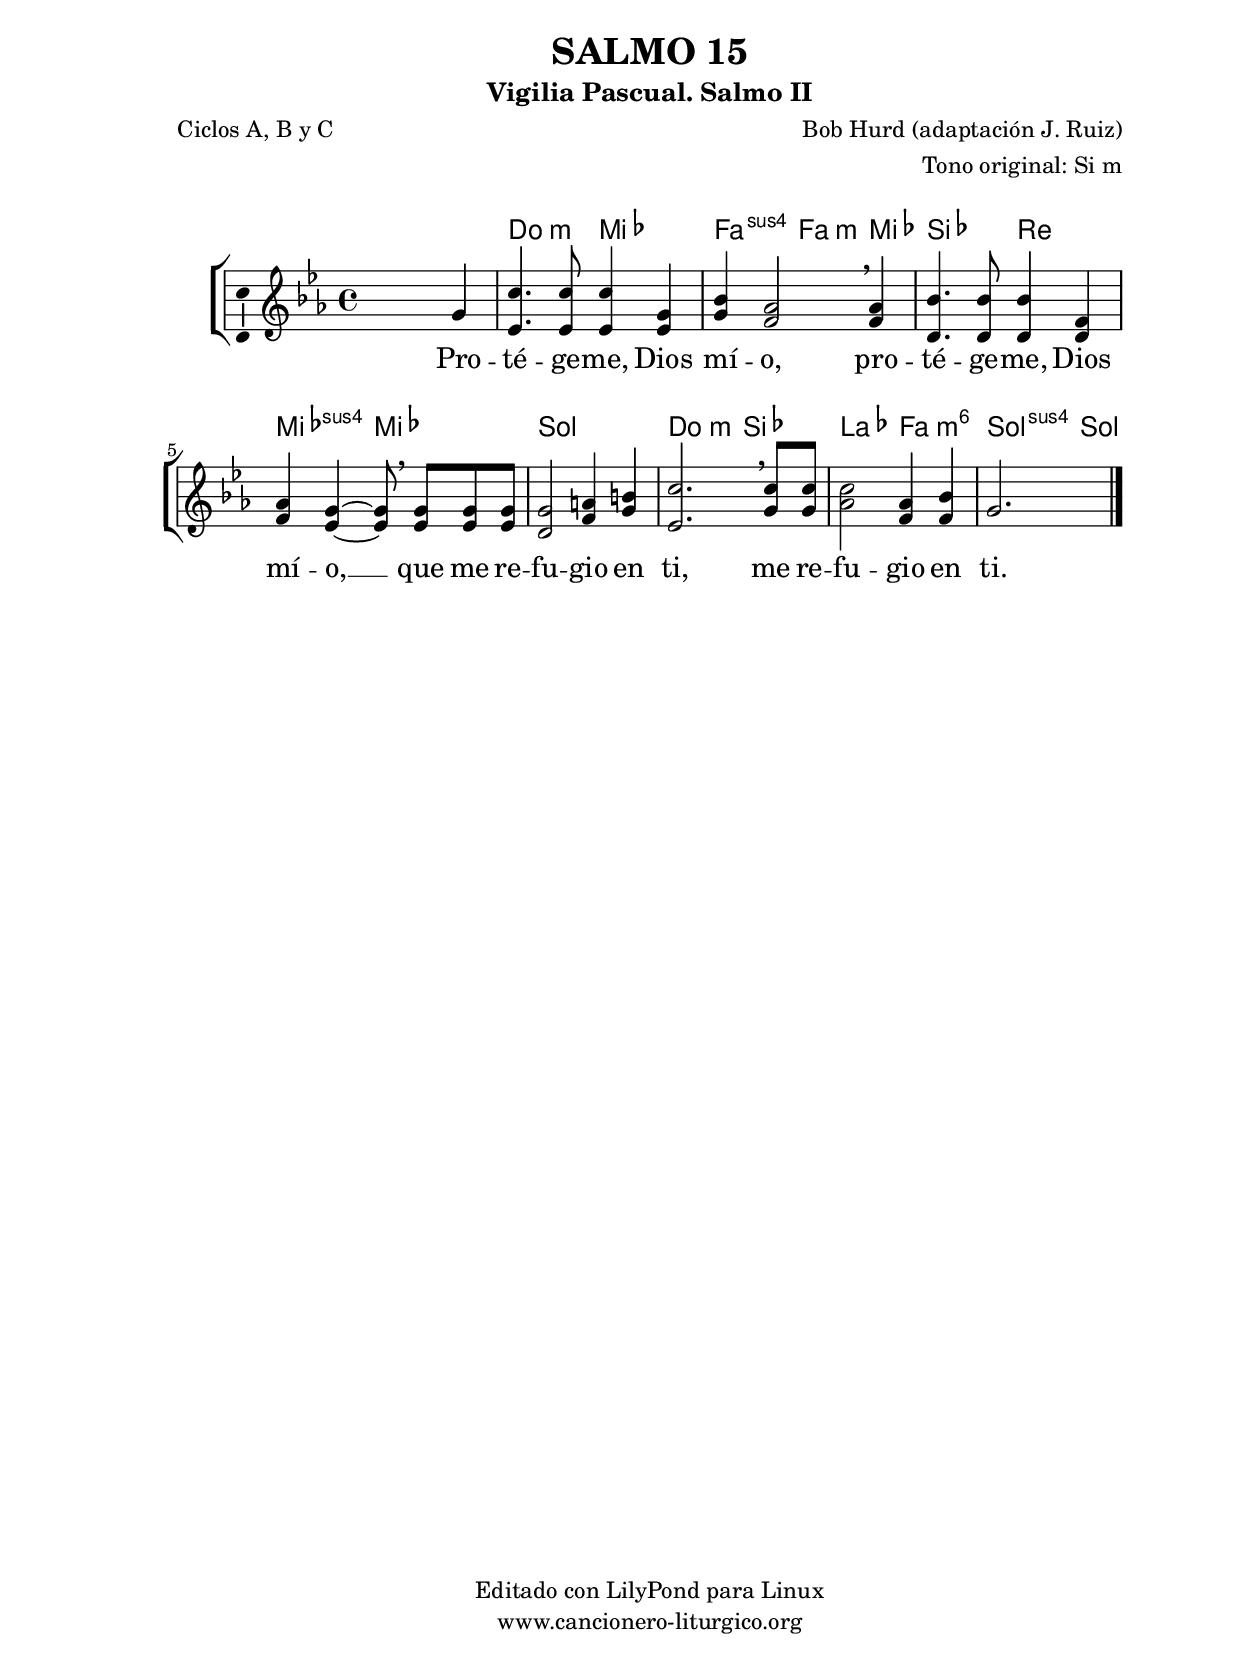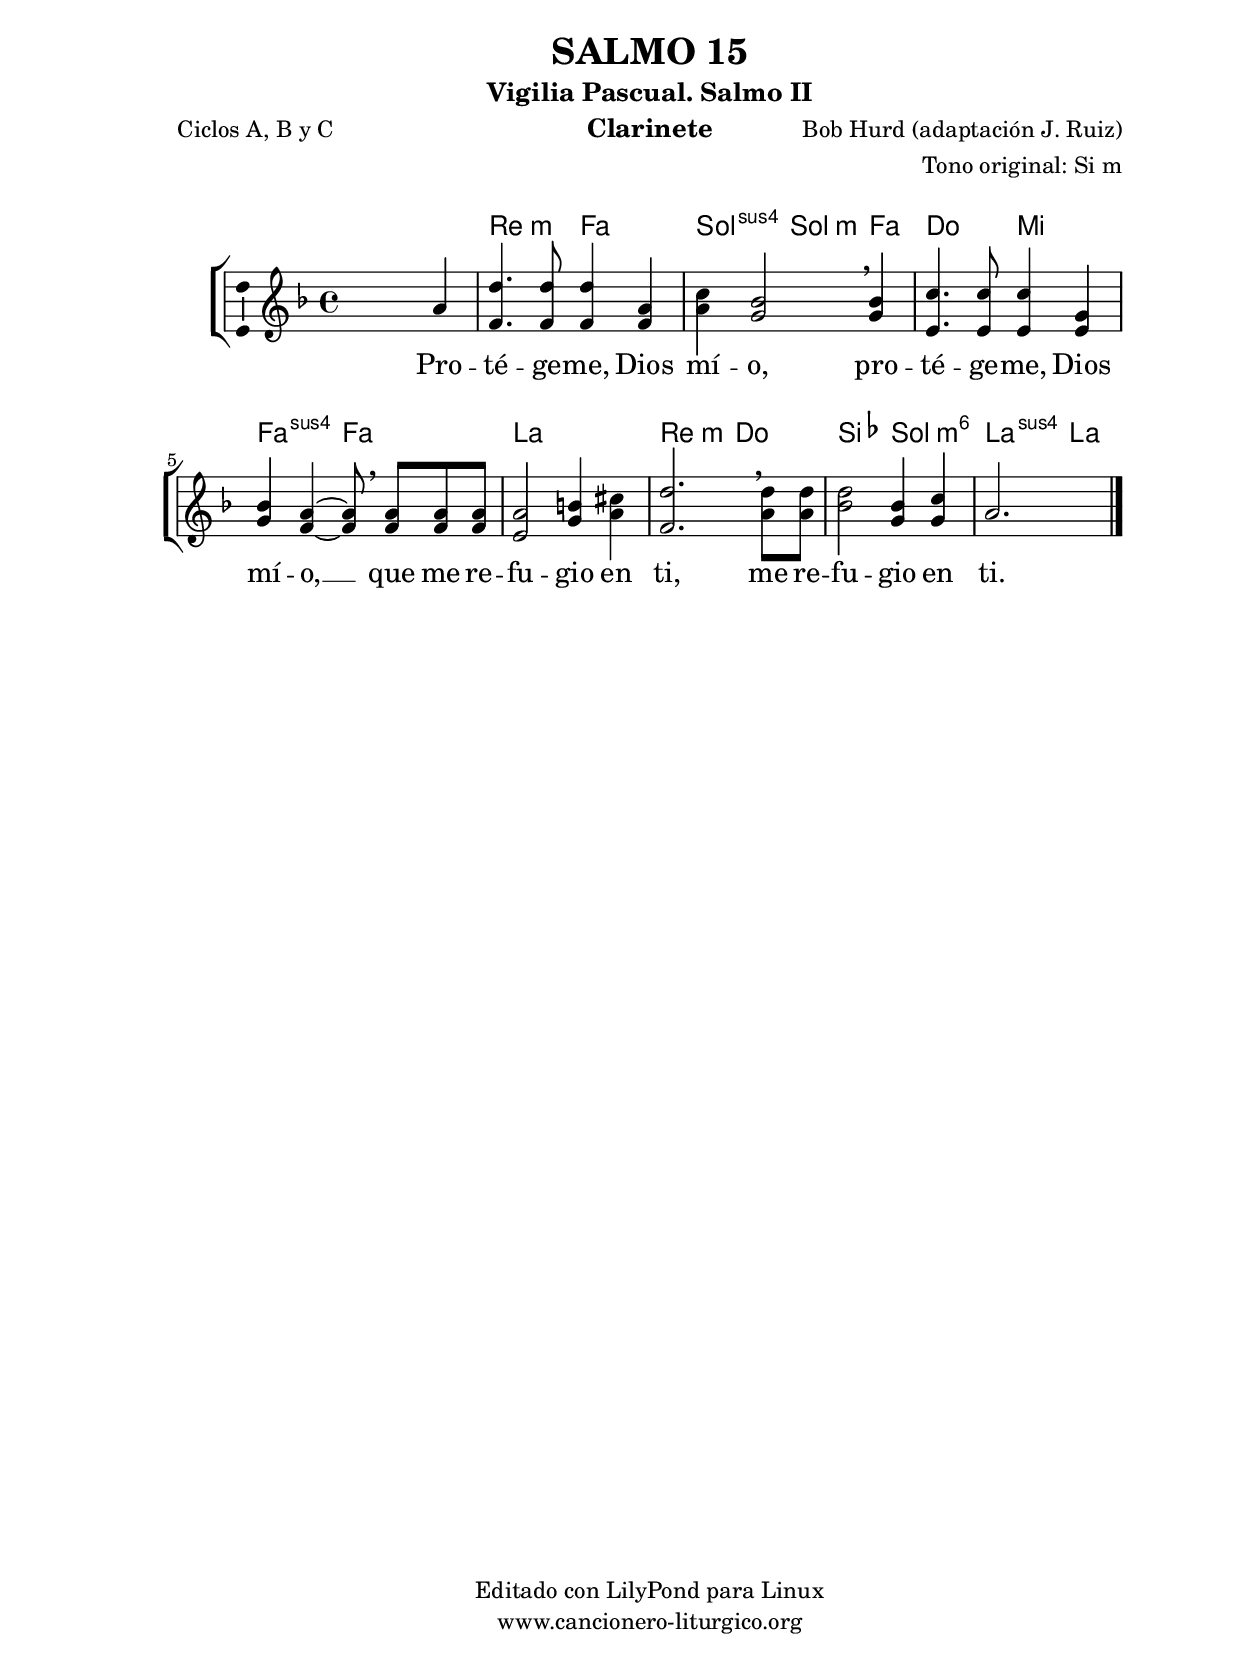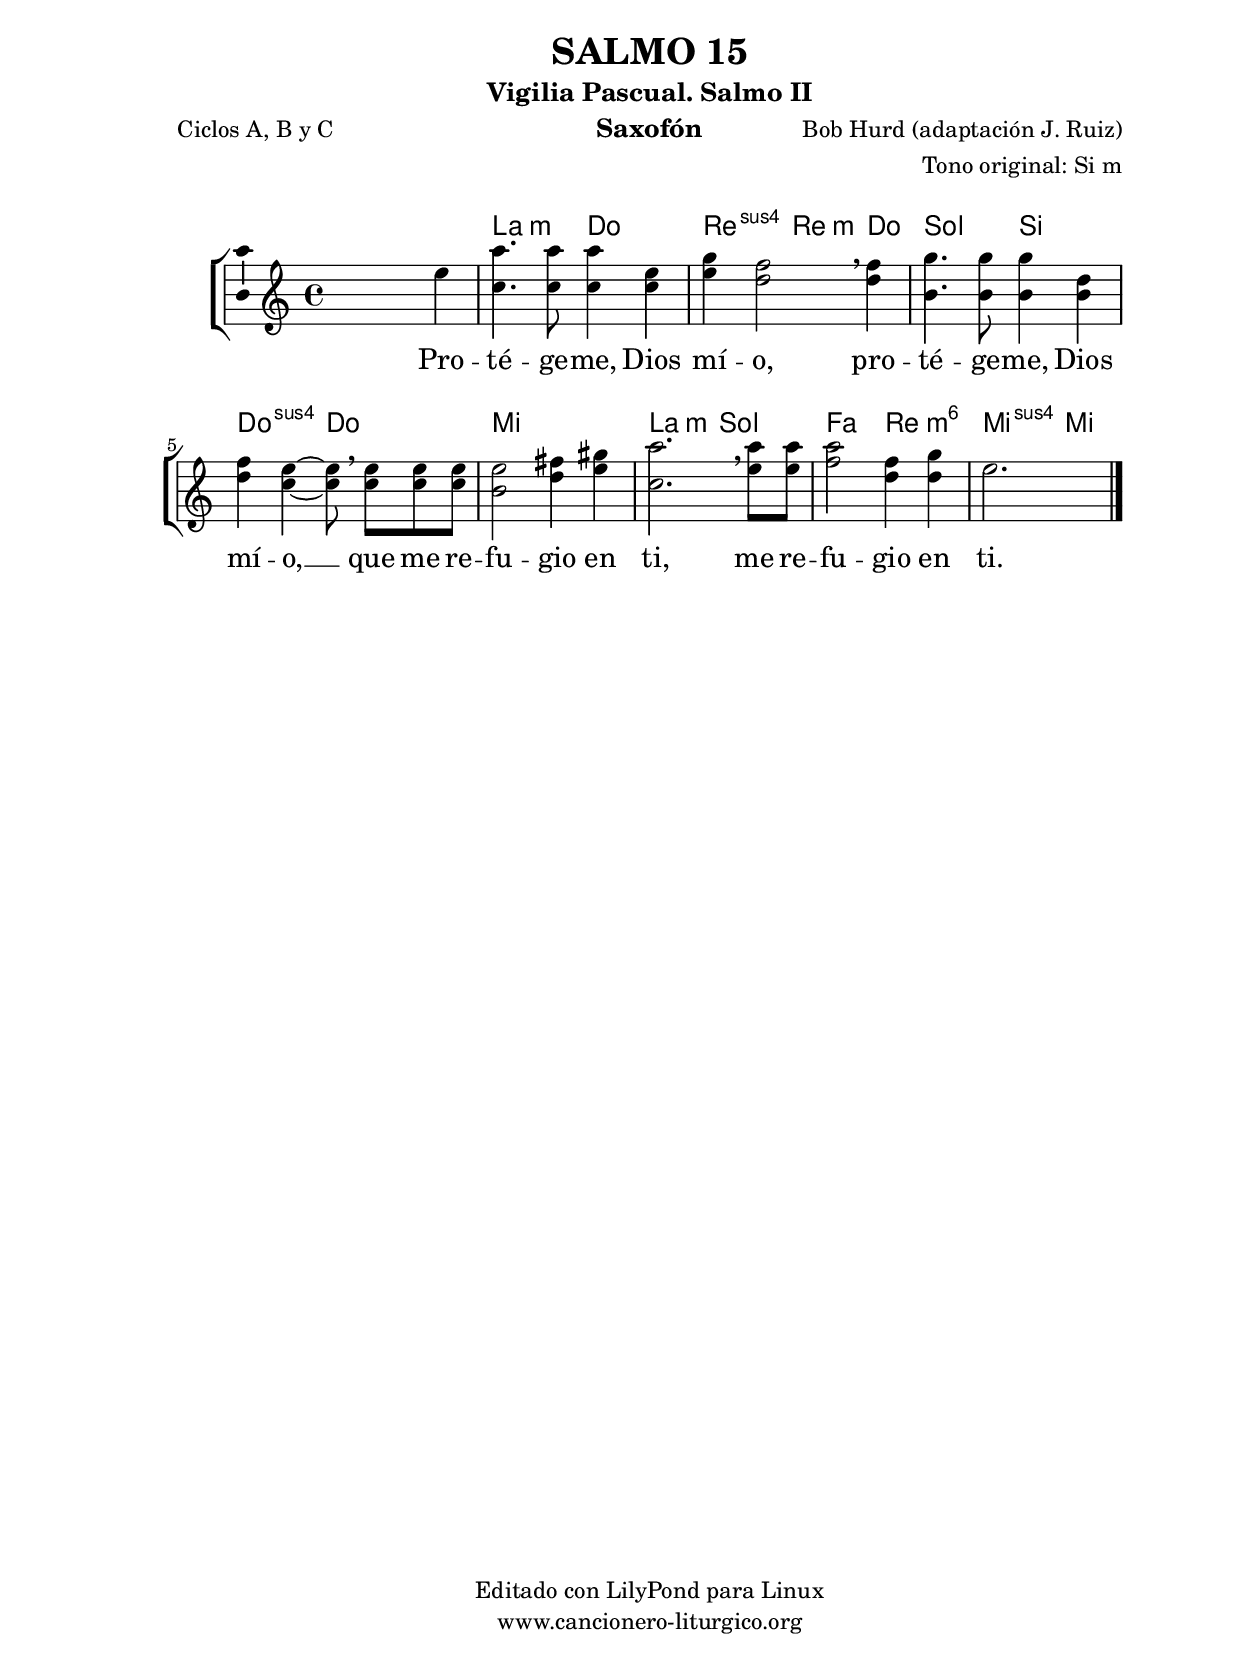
%
%para convertir .midi en .wav:
%timidity filename.midi -Ow -o finename.wav
%
%
%Para convertir de .wav a .mp3:
%lame -h -m j filename.wav
%
%
%para escuchar el midi:
%timidity nombrefichero.midi
%


%versión de lilypond para la que se ha escrito esta partitura:
\version "2.16.0"

	%Tamaño papel
	#(set-default-paper-size "a4")
	%Tamaño partitura
	#(set-global-staff-size 20)
	%No responde al pulsar sobre una nota
	#(ly:set-option 'point-and-click #f)

%parámetros del encabezamiento:
\header {
	title = "SALMO 15"
	subtitle = "Vigilia Pascual. Salmo II"
	composer = "Bob Hurd (adaptación J. Ruiz)"
	poet = "Ciclos A, B y C"
	meter = ""
	arranger = "Tono original: Si m"
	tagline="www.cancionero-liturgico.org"
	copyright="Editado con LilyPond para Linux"
	}

%parámetros asociados al papel:
\paper  {
	oddHeaderMarkup = \markup {\fill-line { \on-the-fly #not-first-page \fromproperty #'header:title \on-the-fly #not-first-page \fromproperty #'header:composer }}
	evenHeaderMarkup = \markup {\fill-line { \fromproperty #'header:composer \fromproperty #'header:title }}
	#(set-paper-size "a4")
	print-page-number = ##f
	first-page-number = 1
	print-first-page-number = ##f
%	head-separation = 3.0 \cm
	top-margin = 2.0 \cm
	bottom-margin = 0.5\cm
%%%	bottom-margin = -1.0\cm
	left-margin = 3.0 \cm
	line-width = 16.0 \cm 
	indent = 8\mm
	interscoreline = 2.\mm
	between-system-space = 15\mm
%	para que las partituras no llenen la hoja:
	ragged-bottom = ##t
%	idem para la última hoja:
	ragged-last-bottom = ##f
%	para que las partituras llenen el ancho del papel:
	ragged-last = ##f
	after-title-space = 2.5 \cm
%page-count=1
%system-count=8

	%Flexible Vertical Spacing
%	markup-markup-spacing =
%	#'((basic-distance . 15) (minimum-distance . 15) (padding . 3))
	markup-system-spacing =
	#'((basic-distance . 15) (minimum-distance . 15) (padding . 3))
	system-system-spacing =
	#'((basic-distance . 15) (minimum-distance . 15) (padding . 3))
	score-system-spacing =
	#'((basic-distance . 15) (minimum-distance . 15) (padding . 5))
%	top-system-spacing = % header
%	#'((basic-distance . 8) (minimum-distance . 0) (padding . 3))
%	top-markup-spacing =
%	#'((basic-distance . 20) (minimum-distance . 20) (padding . 3))
	last-bottom-spacing = % footer
	#'((basic-distance . 5) (minimum-distance . 5) (padding . 3))
%	score-markup-spacing =
%	#'((basic-distance . 16) (minimum-distance . 13) (padding . 3))

	}


%parámetros que afectan a toda la partitura:
global =  {
	%clave de sol (G):
	\clef G
	%armadura:
	\transpose b c
	\key b \minor
	\tempo 4=100
	\set Score.tempoHideNote = ##t
	}


acordes = {
	\italianChords
	\chordmode {
	\transpose b c
{

s1
b2:m d
e:sus4 e4:m d
a2 cis
d:sus4 d
fis1
b2:m a
g e:m6
fis:sus4 fis

	}
	}
}

melodia = 
	\transpose b c'
{
	\relative c'{
	\time 4/4

s2. fis4
<b d,>4. <b d,>8 <b d,>4 <fis d>
<a fis>4 <g e>2 \breathe <g e>4
<a cis,>4. <a cis,>8 <a cis,>4 <e cis>4
<g e>4 <fis d>4~<fis d>8 \breathe <fis d> <fis d> <fis d>
<fis cis>2 <gis e>4 <ais fis>
<b d,>2. \breathe <b fis>8 <b fis>
<b g>2 <g e>4 <a e>
fis2. s4

	\bar "|."
	}
	}


texto = \lyricmode {
Pro -- té -- ge -- me, Dios mí -- o, pro -- té -- ge -- me, Dios mí -- o, __
que me re -- fu -- gio en ti, me re -- fu -- gio en ti.
	}


acordesStaff = \context ChordNames = acordesStaff <<
	\set chordChanges = ##t
	\acordes
	>>


vozStaff = \context Voice = vozStaff
\with {\consists "Ambitus_engraver"}
<<
%	\set Staff.instrumentName = ""
%	\set Staff.shortInstrumentName = ""
%	\set Staff.midiInstrument = #"clarinet"
%	\set Staff.midiInstrument = #"cello"
%	\set Staff.midiInstrument = #"flute"
	\set Staff.midiInstrument = #"electric guitar (jazz)"
%	\set Staff.midiInstrument = #"english horn"
%	\set Staff.midiInstrument = #"violin"
%	\set Staff.midiInstrument = #"glockenspiel"
	\set Staff.midiMinimumVolume = #0.7
	\set Staff.midiMaximumVolume = #0.9
	\global
	\melodia
	>>


textoStaff = \context Lyrics = textoStaff <<
	\lyricsto vozStaff \texto
	>>

\book {
	\score {
		\context ChoirStaff {
			\override StaffGroup.SystemStartBracket #'collapse-height = #1
			\override Score.SystemStartBar #'collapse-height = #1
			<<
			\acordesStaff
			\vozStaff
			\textoStaff
			>>
			}
		\layout {
	    		\context {
				\Lyrics
				\override LyricText #'font-size = #2
				}
	   		 \context {
				\Score
				%fontSize = #3
				\override StaffSymbol #'staff-space = #(magstep +3)
				%\override Beam #'thickness = #0.55
				%\override SpacingSpanner #'spacing-increment = #1.0
				%\override Slur #'height-limit = #1.5
				}
			}
		}
	\score {
		\unfoldRepeats
		\context ChoirStaff {
			<<
			\acordesStaff
			\vozStaff
			>>
			}
		\midi {
	  		\context {
	  			\Score
				tempoWholesPerMinute = #(ly:make-moment 70 4)
				}
			}
		}
	}

%Partitura para clarinete
#(define output-suffix "C")
\book {
	\header{
		instrument = "Clarinete"
		}
	\score {
		\context ChoirStaff {
			\override StaffGroup.SystemStartBracket #'collapse-height = #1
			\override Score.SystemStartBar #'collapse-height = #1
\transpose c d
			<<
			\acordesStaff
			\vozStaff
			\textoStaff
			>>
			}
		\layout {
	    		\context {
				\Lyrics
				\override LyricText #'font-size = #2
				}
	   		 \context {
				\Score
				%fontSize = #3
				\override StaffSymbol #'staff-space = #(magstep +3)
				%\override Beam #'thickness = #0.55
				%\override SpacingSpanner #'spacing-increment = #1.0
				%\override Slur #'height-limit = #1.5
				}
			}
		}
	}

%Partitura para saxofón
#(define output-suffix "S")
\book {
	\header{
		instrument = "Saxofón"
		}
	\score {
		\context ChoirStaff {
			\override StaffGroup.SystemStartBracket #'collapse-height = #1
			\override Score.SystemStartBar #'collapse-height = #1
\transpose c a
			<<
			\acordesStaff
			\vozStaff
			\textoStaff
			>>
			}
		\layout {
	    		\context {
				\Lyrics
				\override LyricText #'font-size = #2
				}
	   		 \context {
				\Score
				%fontSize = #3
				\override StaffSymbol #'staff-space = #(magstep +3)
				%\override Beam #'thickness = #0.55
				%\override SpacingSpanner #'spacing-increment = #1.0
				%\override Slur #'height-limit = #1.5
				}
			}
		}
	}

